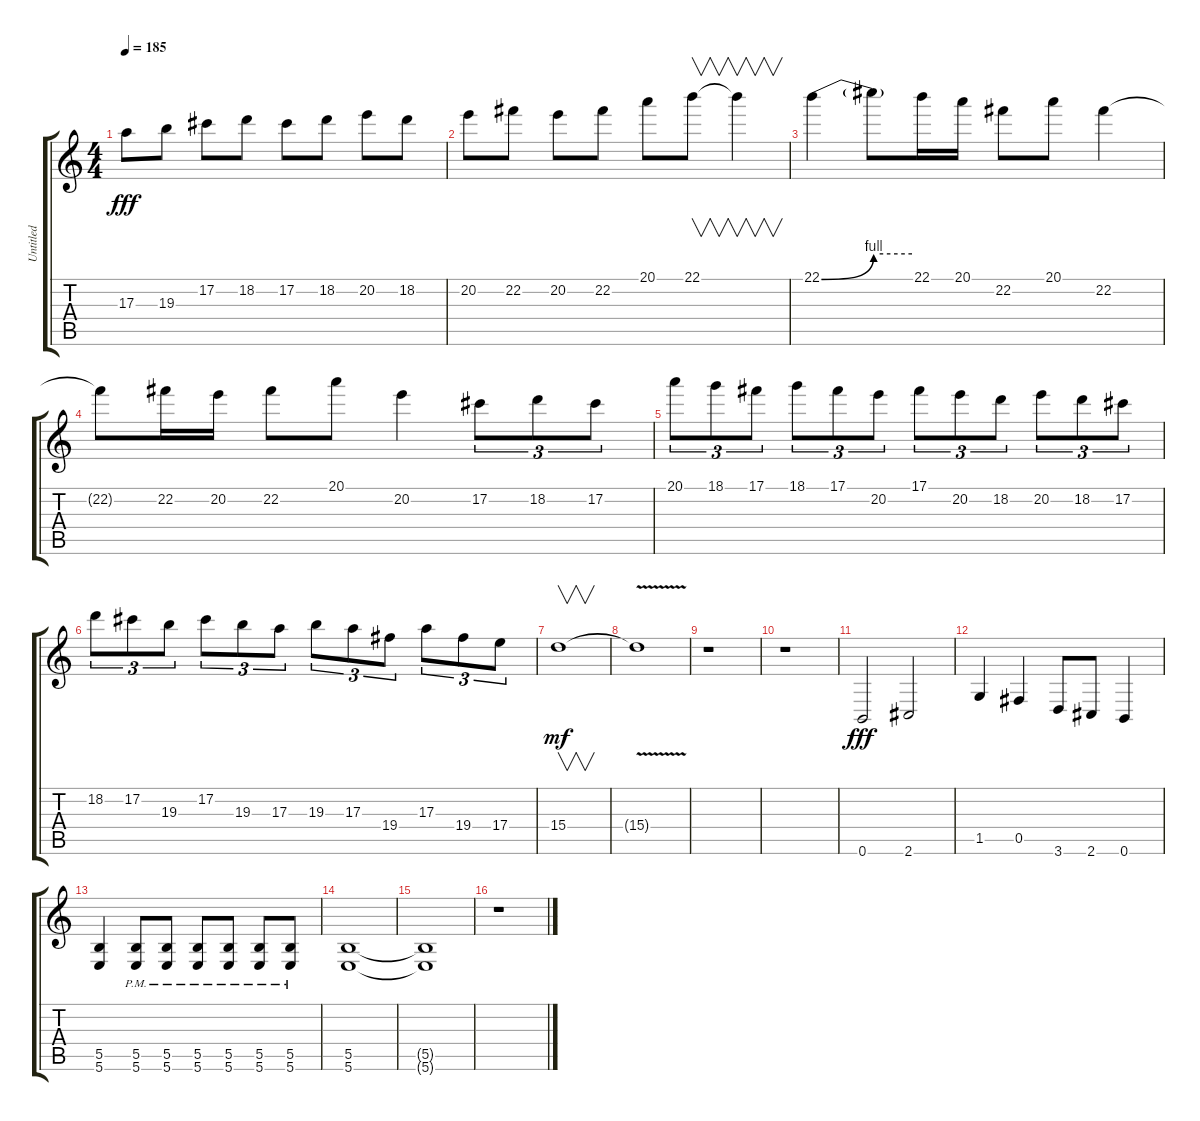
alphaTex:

\track ("Untitled" "Untitled") {instrument distortionguitar}
\staff {score tabs}
\tuning (Db4 Ab3 E3 B2 Gb2 B1) {hide}
\ts (4 4)
\tempo 185
\clef g2
\ks c
17.3.8{dy fff} 19.3.8 17.2.8 18.2.8 17.2.8 18.2.8 20.2.8 18.2.8 |
20.2.8 22.2.8 20.2.8 22.2.8 20.1.8 22.1.8{v} 22.1{t}.4{v} |
22.1{be (bend 0 0 60 4)}.4 22.1{be (hold 0 4 60 4) t}.8 22.1.16 20.1.16 22.2.8 20.1.8 22.2.4 |
22.2{t}.8 22.2.16 20.2.16 22.2.8 20.1.8 20.2.4 17.2.8{tu (3 2)} 18.2.8{tu (3 2)} 17.2.8{tu (3 2)} |
20.1.8{tu (3 2)} 18.1.8{tu (3 2)} 17.1.8{tu (3 2)} 18.1.8{tu (3 2)} 17.1.8{tu (3 2)} 20.2.8{tu (3 2)} 17.1.8{tu (3 2)} 20.2.8{tu (3 2)} 18.2.8{tu (3 2)} 20.2.8{tu (3 2)} 18.2.8{tu (3 2)} 17.2.8{tu (3 2)} |
18.2.8{tu (3 2)} 17.2.8{tu (3 2)} 19.3.8{tu (3 2)} 17.2.8{tu (3 2)} 19.3.8{tu (3 2)} 17.3.8{tu (3 2)} 19.3.8{tu (3 2)} 17.3.8{tu (3 2)} 19.4.8{tu (3 2)} 17.3.8{tu (3 2)} 19.4.8{tu (3 2)} 17.4.8{tu (3 2)} |
15.4.1{v dy mf} |
15.4{v t}.1 |
r.1 |
r.1 |
0.6.2{dy fff} 2.6.2 |
1.5.4 0.5.4 3.6.8 2.6.8 0.6.4 |
(5.5 5.6).4 (5.5{pm} 5.6{pm}).8 (5.5{pm} 5.6{pm}).8 (5.5{pm} 5.6{pm}).8 (5.5{pm} 5.6{pm}).8 (5.5{pm} 5.6{pm}).8 (5.5{pm} 5.6{pm}).8 |
(5.5 5.6).1 |
(5.5{t} 5.6{t}).1 |
r.1
